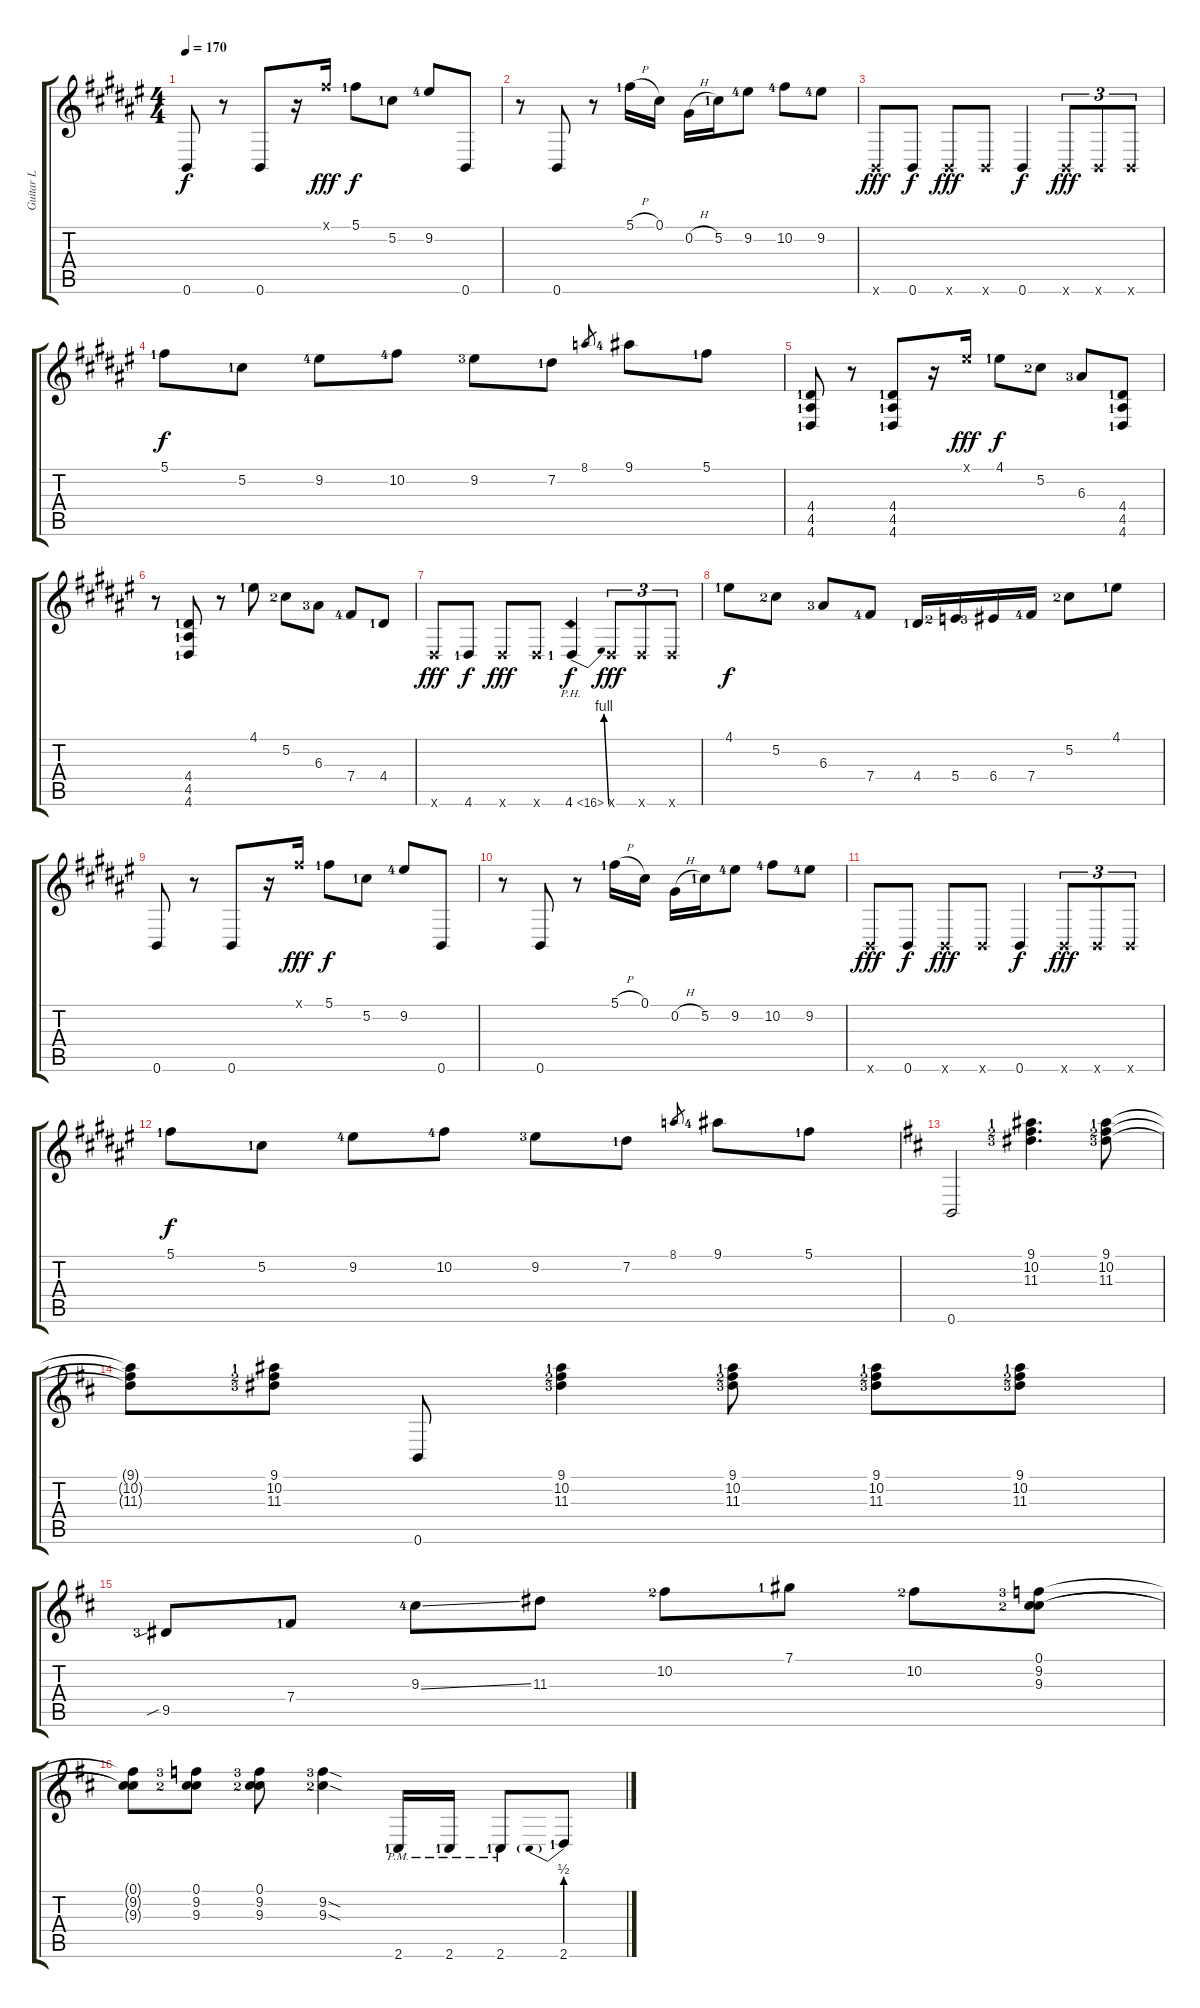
\track ("Guitar L" "Guitar L") {instrument distortionguitar}
\staff {score tabs}
\tuning (Db4 Ab3 E3 B2 Gb2 B1) {hide}
\ts (4 4)
\tempo 170
\clef g2
\ks d#minor
0.6.8{dy f} r.8 0.6.8 r.16 5.1{x}.16{dy fff} 5.1{lf 2}.8{dy f} 5.2{lf 2}.8 9.2{lf 5}.8 0.6.8 |
r.8 0.6.8 r.8 5.1{h lf 2}.16 0.1.16 0.2{h}.16 5.2{lf 2}.16 9.2{lf 5}.8 10.2{lf 5}.8 9.2{lf 5}.8 |
0.6{x}.8{dy fff} 0.6.8{dy f} 0.6{x}.8{dy fff} 0.6{x}.8 0.6.4{dy f} 0.6{x}.8{tu (3 2) dy fff} 0.6{x}.8{tu (3 2)} 0.6{x}.8{tu (3 2)} |
5.1{lf 2}.8{dy f} 5.2{lf 2}.8 9.2{lf 5}.8 10.2{lf 5}.8 9.2{lf 4}.8 7.2{lf 2}.8 8.1.8{gr} 9.1{lf 5}.8 5.1{lf 2}.8 |
(4.4{lf 2} 4.5{lf 2} 4.6{lf 2}).8 r.8 (4.4{lf 2} 4.5{lf 2} 4.6{lf 2}).8 r.16 4.1{x}.16{dy fff} 4.1{lf 2}.8{dy f} 5.2{lf 3}.8 6.3{lf 4}.8 (4.4{lf 2} 4.5{lf 2} 4.6{lf 2}).8 |
r.8 (4.4{lf 2} 4.5{lf 2} 4.6{lf 2}).8 r.8 4.1{lf 2}.8 5.2{lf 3}.8 6.3{lf 4}.8 7.4{lf 5}.8 4.4{lf 2}.8 |
4.6{x}.8{dy fff} 4.6{lf 2}.8{dy f} 4.6{x}.8{dy fff} 4.6{x}.8 4.6{be (bend 0 0 60 4) ph 12 lf 2}.4{dy f} 4.6{x}.8{tu (3 2) dy fff} 4.6{x}.8{tu (3 2)} 4.6{x}.8{tu (3 2)} |
4.1{lf 2}.8{dy f} 5.2{lf 3}.8 6.3{lf 4}.8 7.4{lf 5}.8 4.4{lf 2}.16 5.4{lf 3}.16 6.4{lf 4}.16 7.4{lf 5}.16 5.2{lf 3}.8 4.1{lf 2}.8 |
0.6.8 r.8 0.6.8 r.16 5.1{x}.16{dy fff} 5.1{lf 2}.8{dy f} 5.2{lf 2}.8 9.2{lf 5}.8 0.6.8 |
r.8 0.6.8 r.8 5.1{h lf 2}.16 0.1.16 0.2{h}.16 5.2{lf 2}.16 9.2{lf 5}.8 10.2{lf 5}.8 9.2{lf 5}.8 |
0.6{x}.8{dy fff} 0.6.8{dy f} 0.6{x}.8{dy fff} 0.6{x}.8 0.6.4{dy f} 0.6{x}.8{tu (3 2) dy fff} 0.6{x}.8{tu (3 2)} 0.6{x}.8{tu (3 2)} |
5.1{lf 2}.8{dy f} 5.2{lf 2}.8 9.2{lf 5}.8 10.2{lf 5}.8 9.2{lf 4}.8 7.2{lf 2}.8 8.1.8{gr} 9.1{lf 5}.8 5.1{lf 2}.8 |
\ks bminor
0.6.2 (9.1{lf 2} 10.2{lf 3} 11.3{lf 4}).4{d} (9.1{lf 2} 10.2{lf 3} 11.3{lf 4}).8 |
(9.1{t} 10.2{t} 11.3{t}).8 (9.1{lf 2} 10.2{lf 3} 11.3{lf 4}).8 0.6.8 (9.1{lf 2} 10.2{lf 3} 11.3{lf 4}).4 (9.1{lf 2} 10.2{lf 3} 11.3{lf 4}).8 (9.1{lf 2} 10.2{lf 3} 11.3{lf 4}).8 (9.1{lf 2} 10.2{lf 3} 11.3{lf 4}).8 |
9.5{sib lf 4}.8 7.4{lf 2}.8 9.3{ss lf 5}.8 11.3.8 10.2{lf 3}.8 7.1{lf 2}.8 10.2{lf 3}.8 (0.1 9.2{lf 4} 9.3{lf 3}).8 |
(0.1{t} 9.2{t} 9.3{t}).8 (0.1 9.2{lf 4} 9.3{lf 3}).8 (0.1 9.2{lf 4} 9.3{lf 3}).8 (9.2{sod lf 4} 9.3{sod lf 3}).4 2.6{pm lf 2}.16 2.6{pm lf 2}.16 2.6{pm lf 2}.8 2.6{be (prebend 0 2 60 2) lf 2}.8
